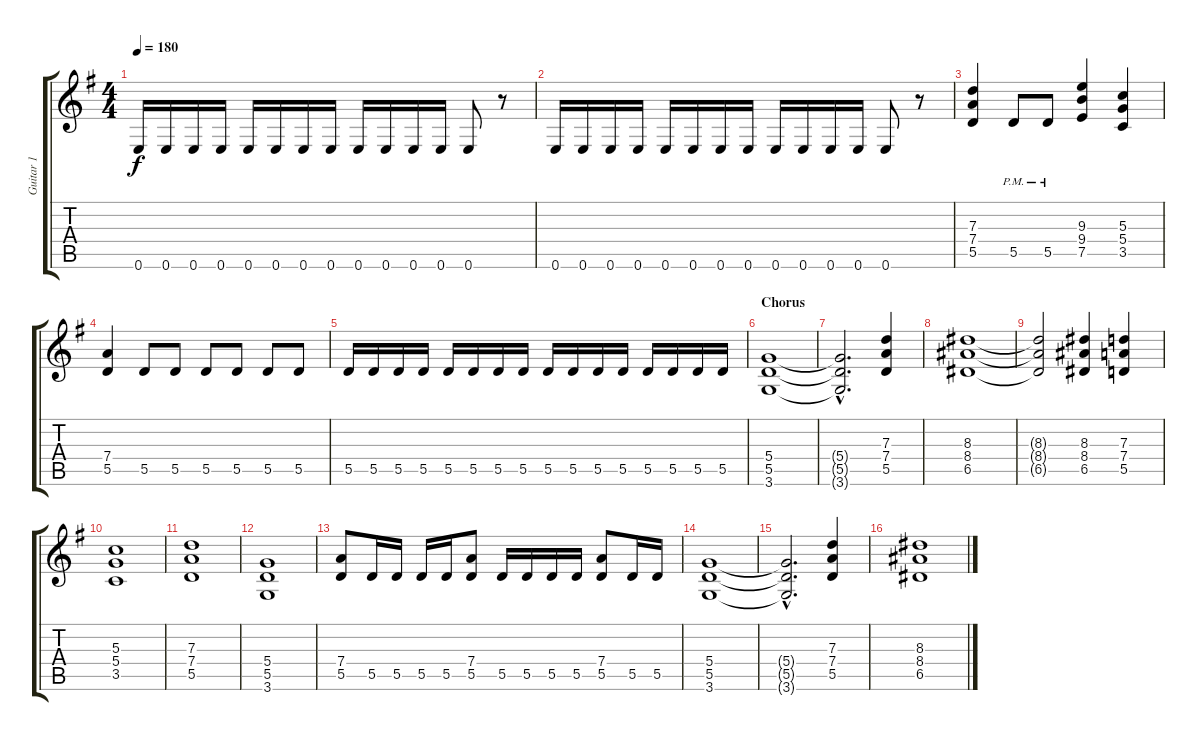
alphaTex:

\track ("Guitar 1" "Guitar 1") {instrument overdrivenguitar}
\staff {score tabs}
\tuning (E4 B3 G3 D3 A2 E2) {hide}
\ts (4 4)
\tempo 180
\clef g2
\ks eminor
0.6.16{dy f} 0.6.16 0.6.16 0.6.16 0.6.16 0.6.16 0.6.16 0.6.16 0.6.16 0.6.16 0.6.16 0.6.16 0.6.8 r.8 |
0.6.16 0.6.16 0.6.16 0.6.16 0.6.16 0.6.16 0.6.16 0.6.16 0.6.16 0.6.16 0.6.16 0.6.16 0.6.8 r.8 |
(7.3 7.4 5.5).4 5.5{pm}.8 5.5{pm}.8 (9.3 9.4 7.5).4 (5.3 5.4 3.5).4 |
(7.4 5.5).4 5.5.8 5.5.8 5.5.8 5.5.8 5.5.8 5.5.8 |
5.5.16 5.5.16 5.5.16 5.5.16 5.5.16 5.5.16 5.5.16 5.5.16 5.5.16 5.5.16 5.5.16 5.5.16 5.5.16 5.5.16 5.5.16 5.5.16 |
\section ("" "Chorus")
(5.4 5.5 3.6).1 |
(5.4{hac t} 5.5{hac t} 3.6{hac t}).2{d} (7.3 7.4 5.5).4 |
(8.3 8.4 6.5).1 |
(8.3{t} 8.4{t} 6.5{t}).2 (8.3 8.4 6.5).4 (7.3 7.4 5.5).4 |
(5.3 5.4 3.5).1 |
(7.3 7.4 5.5).1 |
(5.4 5.5 3.6).1 |
(7.4 5.5).8 5.5.16 5.5.16 5.5.16 5.5.16 (7.4 5.5).8 5.5.16 5.5.16 5.5.16 5.5.16 (7.4 5.5).8 5.5.16 5.5.16 |
(5.4 5.5 3.6).1 |
(5.4{hac t} 5.5{hac t} 3.6{hac t}).2{d} (7.3 7.4 5.5).4 |
(8.3 8.4 6.5).1
